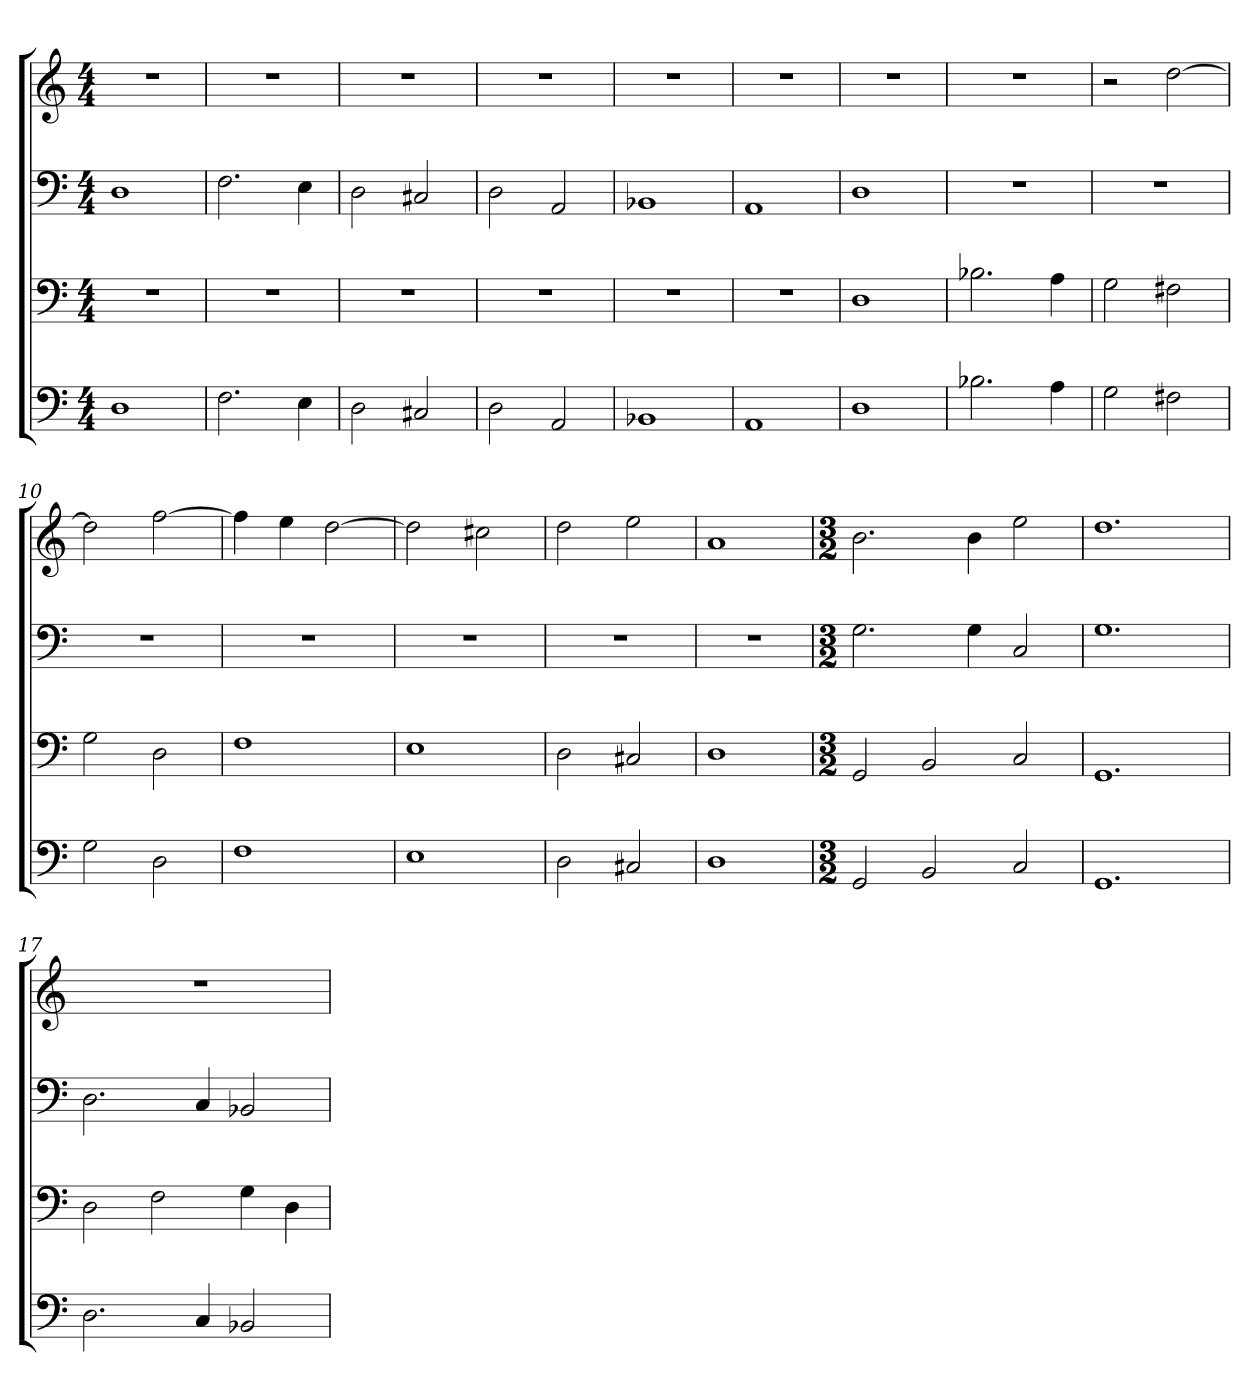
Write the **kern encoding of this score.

**kern	**kern	**kern	**kern
*part4	*part3	*part2	*part1
*staff4	*staff3	*staff2	*staff1
*clefF4	*clefF4	*clefF4	*clefG2
*k[]	*k[]	*k[]	*k[]
*M4/4	*M4/4	*M4/4	*M4/4
*MM120	*MM120	*MM120	*MM120
=1	=1	=1	=1
1D	1r	1D	1r
=2	=2	=2	=2
2.F\	1r	2.F\	1r
4E\	.	4E\	.
=3	=3	=3	=3
2D\	1r	2D\	1r
2C#X/	.	2C#X/	.
=4	=4	=4	=4
2D\	1r	2D\	1r
2AA/	.	2AA/	.
=5	=5	=5	=5
1BB-X	1r	1BB-X	1r
=6	=6	=6	=6
1AA	1r	1AA	1r
=7	=7	=7	=7
1D	1D	1D	1r
=8	=8	=8	=8
2.B-X\	2.B-X\	1r	1r
4A\	4A\	.	.
=9	=9	=9	=9
2G\	2G\	1r	2r
2F#X\	2F#X\	.	[2dd\
=10	=10	=10	=10
2G\	2G\	1r	2dd\]
2D\	2D\	.	[2ff\
=11	=11	=11	=11
1F	1F	1r	4ff\]
.	.	.	4ee\
.	.	.	[2dd\
=12	=12	=12	=12
1E	1E	1r	2dd\]
.	.	.	2cc#X\
=13	=13	=13	=13
2D\	2D\	1r	2dd\
2C#X/	2C#X/	.	2ee\
=14	=14	=14	=14
1D	1D	1r	1a
=15	=15	=15	=15
*M3/2	*M3/2	*M3/2	*M3/2
2GG/	2GG/	2.G\	2.b\
2BB/	2BB/	.	.
.	.	4G\	4b\
2C/	2C/	2C/	2ee\
=16	=16	=16	=16
1.GG	1.GG	1.G	1.dd
=17	=17	=17	=17
2.D\	2D\	2.D\	1.r
.	2F\	.	.
4C/	.	4C/	.
2BB-X/	4G\	2BB-X/	.
.	4D\	.	.
=	=	=	=
*-	*-	*-	*-
